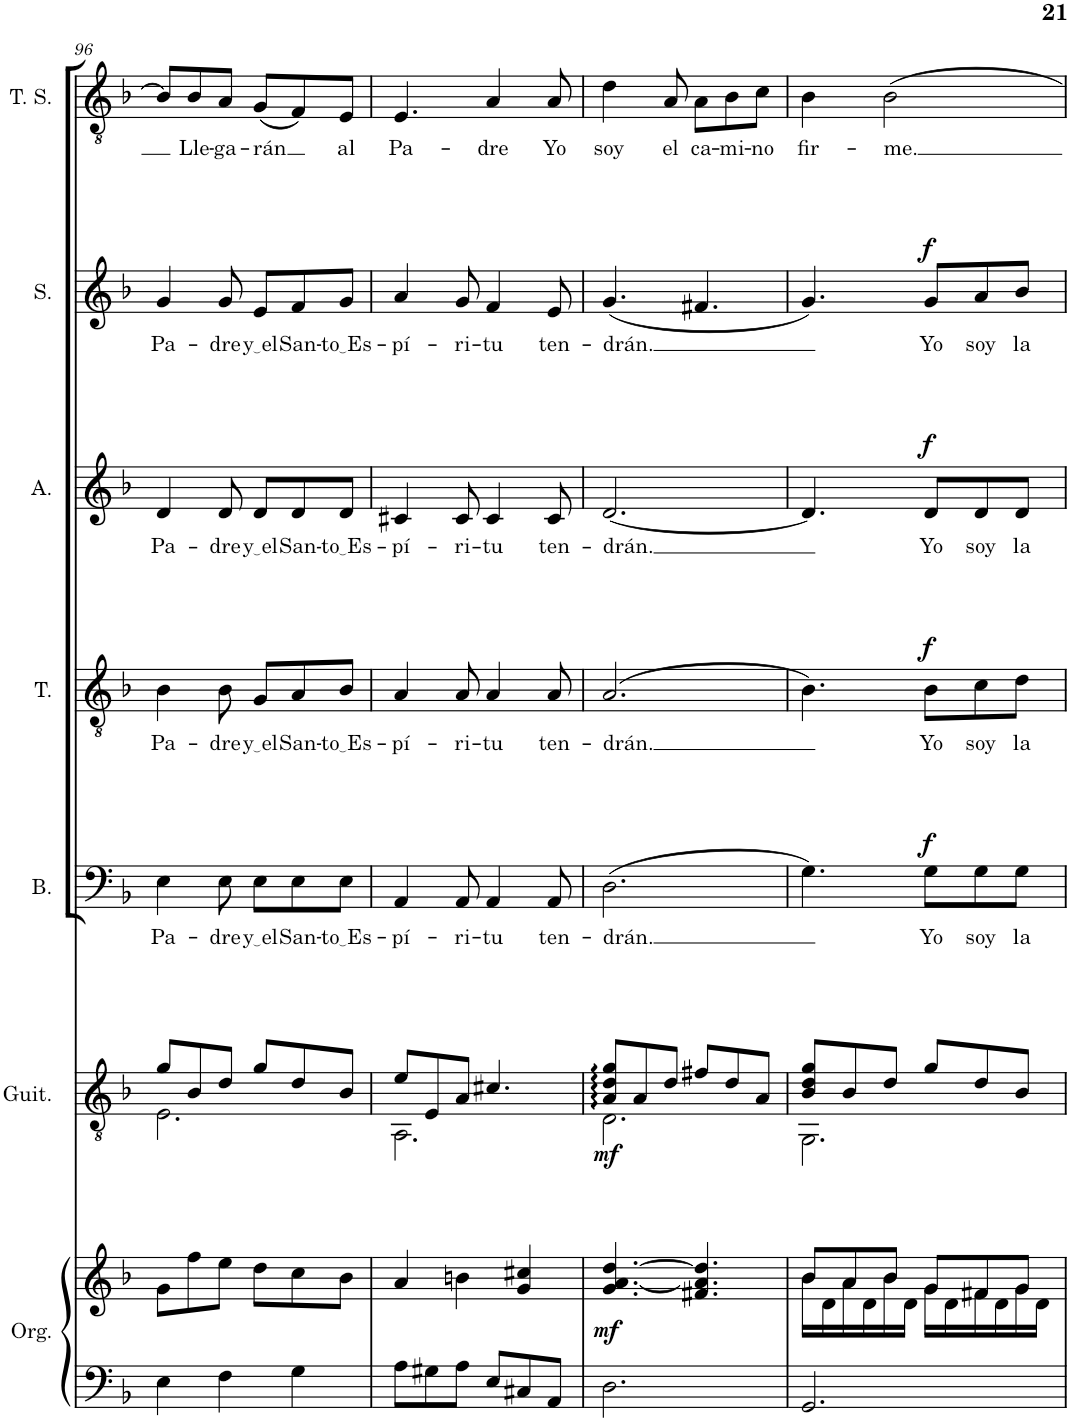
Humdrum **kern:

**kern	**kern	**dynam	**kern	**dynam	**kern	**text	**dynam	**kern	**text	**dynam	**kern	**text	**dynam	**kern	**text	**dynam	**kern	**text
*part7	*part7	*part7	*part6	*part6	*part5	*part5	*part5	*part4	*part4	*part4	*part3	*part3	*part3	*part2	*part2	*part2	*part1	*part1
*staff8	*staff7	*staff7/8	*staff6	*staff6	*staff5	*staff5	*staff5	*staff4	*staff4	*staff4	*staff3	*staff3	*staff3	*staff2	*staff2	*staff2	*staff1	*staff1
*I"Órgano	*	*	*I"Guitarra acústica	*	*I"Bajo	*	*	*I"Tenor	*	*	*I"Alto	*	*	*I"Soprano	*	*	*I"Tenor Solista	*
*	*	*	*I'Guit.	*	*I'B.	*	*	*I'T.	*	*	*I'A.	*	*	*I'S.	*	*	*I'T. S.	*
!!LO:PB:g=z
*clefF4	*clefG2	*	*clefGv2	*	*clefF4	*	*	*clefGv2	*	*	*clefG2	*	*	*clefG2	*	*	*clefGv2	*
*k[b-]	*k[b-]	*	*k[b-]	*	*k[b-]	*	*	*k[b-]	*	*	*k[b-]	*	*	*k[b-]	*	*	*k[b-]	*
*M6/8	*M6/8	*	*M6/8	*	*M6/8	*	*	*M6/8	*	*	*M6/8	*	*	*M6/8	*	*	*M6/8	*
=96	=96	=96	=96	=96	=96	=96	=96	=96	=96	=96	=96	=96	=96	=96	=96	=96	=96	=96
*	*	*	*^	*	*	*	*	*	*	*	*	*	*	*	*	*	*	*
!	!	!	!	!	!	!	!LO:LY:b	!	!	!LO:LY:b	!	!	!LO:LY:b	!	!	!LO:LY:b	!	!	!
4E\	8g\L	.	8g/L	2.E\	.	4E\	Pa-	.	4B-\	Pa-	.	4d/	Pa-	.	4g/	Pa-	.	8B-/L]	.
!	!	!	!	!	!	!	!	!	!	!	!	!	!	!	!	!	!	!	!LO:LY:b
.	8ff\	.	8B-/	.	.	.	.	.	.	.	.	.	.	.	.	.	.	8B-/	Lle-
!	!	!	!	!	!	!	!LO:LY:b	!	!	!LO:LY:b	!	!	!LO:LY:b	!	!	!LO:LY:b	!	!	!LO:LY:b
4F\	8ee\J	.	8d/J	.	.	8E\	-dre	.	8B-\	-dre	.	8d/	-dre	.	8g/	-dre	.	8A/J	-ga-
!	!	!	!	!	!	!	!LO:LY:b	!	!	!LO:LY:b	!	!	!LO:LY:b	!	!	!LO:LY:b	!	!	!LO:LY:b
.	8dd\L	.	8g/L	.	.	8E\L	y el	.	8G/L	y el	.	8d/L	y el	.	8e/L	y el	.	(8G/L	-rán
!	!	!	!	!	!	!	!LO:LY:b	!	!	!LO:LY:b	!	!	!LO:LY:b	!	!	!LO:LY:b	!	!	!
4G\	8cc\	.	8d/	.	.	8E\	San-	.	8A/	San-	.	8d/	San-	.	8f/	San-	.	8F/)	.
!	!	!	!	!	!	!	!LO:LY:b	!	!	!LO:LY:b	!	!	!LO:LY:b	!	!	!LO:LY:b	!	!	!LO:LY:b
.	8b-\J	.	8B-/J	.	.	8E\J	to Es	.	8B-/J	to Es	.	8d/J	to Es	.	8g/J	to Es	.	8E/J	al
=97	=97	=97	=97	=97	=97	=97	=97	=97	=97	=97	=97	=97	=97	=97	=97	=97	=97	=97	=97
!	!	!	!	!	!	!	!LO:LY:b	!	!	!LO:LY:b	!	!	!LO:LY:b	!	!	!LO:LY:b	!	!	!LO:LY:b
8A\L	4a/	.	8e/L	2.AA\	.	4AA/	-pí-	.	4A/	-pí-	.	4c#X/	-pí-	.	4a/	-pí-	.	4.E/	Pa-
8G#X\	.	.	8E/	.	.	.	.	.	.	.	.	.	.	.	.	.	.	.	.
!	!	!	!	!	!	!	!LO:LY:b	!	!	!LO:LY:b	!	!	!LO:LY:b	!	!	!LO:LY:b	!	!	!
8A\J	4bn\	.	8A/J	.	.	8AA/	-ri-	.	8A/	-ri-	.	8c#/	-ri-	.	8g/	-ri-	.	.	.
!	!	!	!	!	!	!	!LO:LY:b	!	!	!LO:LY:b	!	!	!LO:LY:b	!	!	!LO:LY:b	!	!	!LO:LY:b
8E/L	.	.	4.c#X/	.	.	4AA/	-tu	.	4A/	-tu	.	4c#/	-tu	.	4f/	-tu	.	4A/	-dre
8C#X/	4g/ 4cc#X/	.	.	.	.	.	.	.	.	.	.	.	.	.	.	.	.	.	.
!	!	!	!	!	!	!	!LO:LY:b	!	!	!LO:LY:b	!	!	!LO:LY:b	!	!	!LO:LY:b	!	!	!LO:LY:b
8AA/J	.	.	.	.	.	8AA/	ten-	.	8A/	ten-	.	8c#/	ten-	.	8e/	ten-	.	8A/	Yo
=98	=98	=98	=98	=98	=98	=98	=98	=98	=98	=98	=98	=98	=98	=98	=98	=98	=98	=98	=98
!	!	!LO:DY:b	!	!	!LO:DY:b	!	!LO:LY:b	!	!	!LO:LY:b	!	!	!LO:LY:b	!	!	!LO:LY:b	!	!	!LO:LY:b
2.D\	4.g/ [4.a/ [4.dd/	mf	8A/ 8d/ 8g/L	2.D\	mf	(2.D\	-drán.	.	(2.A/	-drán.	.	[2.d/	-drán.	.	(4.g/	-drán.	.	4d\	soy
.	.	.	8A/	.	.	.	.	.	.	.	.	.	.	.	.	.	.	.	.
!	!	!	!	!	!	!	!	!	!	!	!	!	!	!	!	!	!	!	!LO:LY:b
.	.	.	8d/J	.	.	.	.	.	.	.	.	.	.	.	.	.	.	8A/	el
!	!	!	!	!	!	!	!	!	!	!	!	!	!	!	!	!	!	!	!LO:LY:b
.	4.f#X/ 4.a/] 4.dd/]	.	8f#X/L	.	.	.	.	.	.	.	.	.	.	.	4.f#X/	.	.	8A\L	ca-
!	!	!	!	!	!	!	!	!	!	!	!	!	!	!	!	!	!	!	!LO:LY:b
.	.	.	8d/	.	.	.	.	.	.	.	.	.	.	.	.	.	.	8B-\	-mi-
!	!	!	!	!	!	!	!	!	!	!	!	!	!	!	!	!	!	!	!LO:LY:b
.	.	.	8A/J	.	.	.	.	.	.	.	.	.	.	.	.	.	.	8c\J	-no
=99	=99	=99	=99	=99	=99	=99	=99	=99	=99	=99	=99	=99	=99	=99	=99	=99	=99	=99	=99
*	*^	*	*	*	*	*	*	*	*	*	*	*	*	*	*	*	*	*	*
!	!	!	!	!	!	!	!	!	!	!	!	!	!	!	!	!	!	!	!	!LO:LY:b
2.GG/	8b-/L	16b-\LL	.	8B-/ 8d/ 8g/L	2.GG\	.	4.G\)	.	.	4.B-\)	.	.	4.d/]	.	.	4.g/)	.	.	4B-\	fir-
.	.	16d\	.	.	.	.	.	.	.	.	.	.	.	.	.	.	.	.	.	.
.	8a/	16a\	.	8B-/	.	.	.	.	.	.	.	.	.	.	.	.	.	.	.	.
.	.	16d\	.	.	.	.	.	.	.	.	.	.	.	.	.	.	.	.	.	.
!	!	!	!	!	!	!	!	!	!	!	!	!	!	!	!	!	!	!	!	!LO:LY:b
.	8b-/J	16b-\	.	8d/J	.	.	.	.	.	.	.	.	.	.	.	.	.	.	2B-\	-me.
.	.	16d\JJ	.	.	.	.	.	.	.	.	.	.	.	.	.	.	.	.	.	.
!	!	!	!	!	!	!	!	!LO:LY:b	!LO:DY:a	!	!LO:LY:b	!LO:DY:a	!	!LO:LY:b	!LO:DY:a	!	!LO:LY:b	!LO:DY:a	!	!
.	8g/L	16g\LL	.	8g/L	.	.	8G\L	Yo	f	8B-\L	Yo	f	8d/L	Yo	f	8g/L	Yo	f	.	.
.	.	16d\	.	.	.	.	.	.	.	.	.	.	.	.	.	.	.	.	.	.
!	!	!	!	!	!	!	!	!LO:LY:b	!	!	!LO:LY:b	!	!	!LO:LY:b	!	!	!LO:LY:b	!	!	!
.	8f#X/	16f#\	.	8d/	.	.	8G\	soy	.	8c\	soy	.	8d/	soy	.	8a/	soy	.	.	.
.	.	16d\	.	.	.	.	.	.	.	.	.	.	.	.	.	.	.	.	.	.
!	!	!	!	!	!	!	!	!LO:LY:b	!	!	!LO:LY:b	!	!	!LO:LY:b	!	!	!LO:LY:b	!	!	!
.	8g/J	16g\	.	8B-/J	.	.	8G\J	la	.	8d\J	la	.	8d/J	la	.	8b-/J	la	.	.	.
.	.	16d\JJ	.	.	.	.	.	.	.	.	.	.	.	.	.	.	.	.	.	.
*	*v	*v	*	*	*	*	*	*	*	*	*	*	*	*	*	*	*	*	*	*
*	*	*	*v	*v	*	*	*	*	*	*	*	*	*	*	*	*	*	*	*
=	=	=	=	=	=	=	=	=	=	=	=	=	=	=	=	=	=	=
*-	*-	*-	*-	*-	*-	*-	*-	*-	*-	*-	*-	*-	*-	*-	*-	*-	*-	*-
